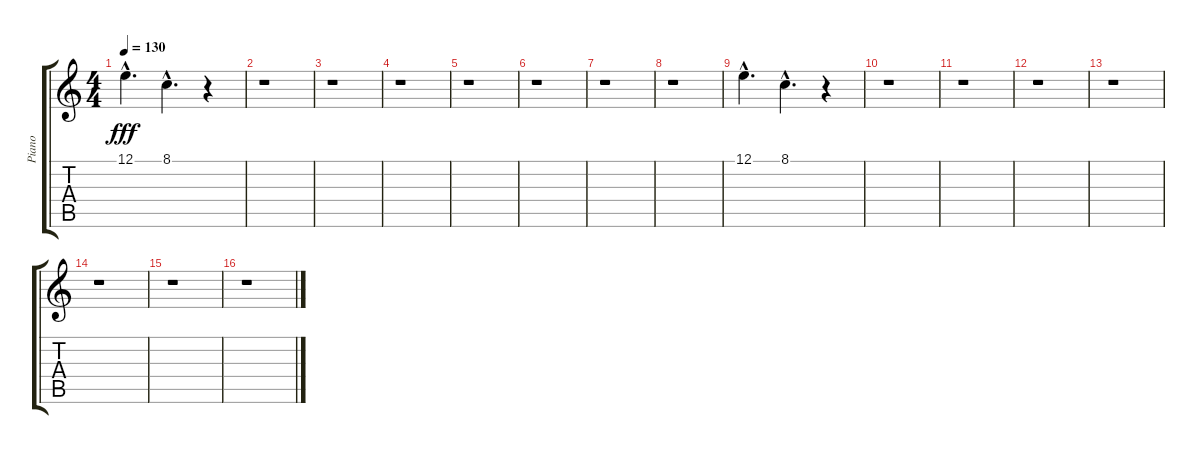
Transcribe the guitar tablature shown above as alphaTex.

\track ("Piano" "Piano") {instrument brightacousticpiano}
\staff {score tabs}
\tuning (E4 B3 G3 D3 A2 E2) {hide}
\ts (4 4)
\tempo 130
\clef g2
\ks c
12.1{hac}.4{d dy fff volume 16} 8.1{hac}.4{d volume 16} r.4 |
r.1 |
r.1 |
r.1 |
r.1 |
r.1 |
r.1 |
r.1 |
12.1{hac}.4{d volume 16} 8.1{hac}.4{d volume 16} r.4 |
r.1 |
r.1 |
r.1 |
r.1 |
r.1 |
r.1 |
r.1
